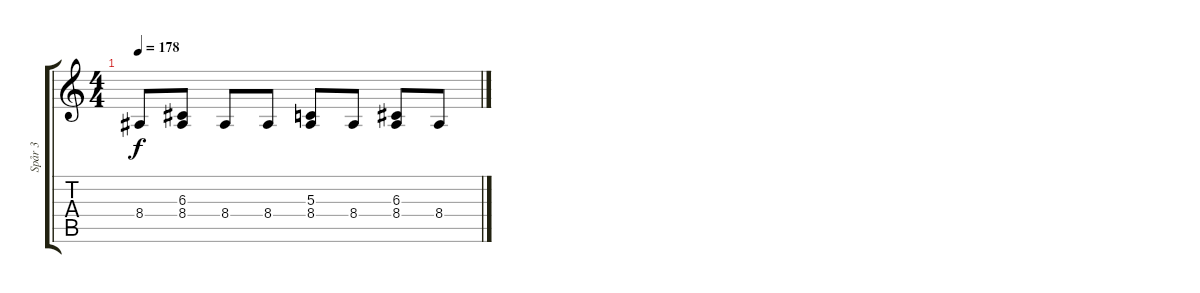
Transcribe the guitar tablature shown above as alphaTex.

\track ("Spår 3" "Spår 3") {instrument lead2sawtooth}
\staff {score tabs}
\tuning (E4 B3 G3 D3 A2 D2) {hide}
\ts (4 4)
\tempo 178
\clef g2
\ks c
8.4.8{dy f} (6.3 8.4).8 8.4.8 8.4.8 (5.3 8.4).8 8.4.8 (6.3 8.4).8 8.4.8
